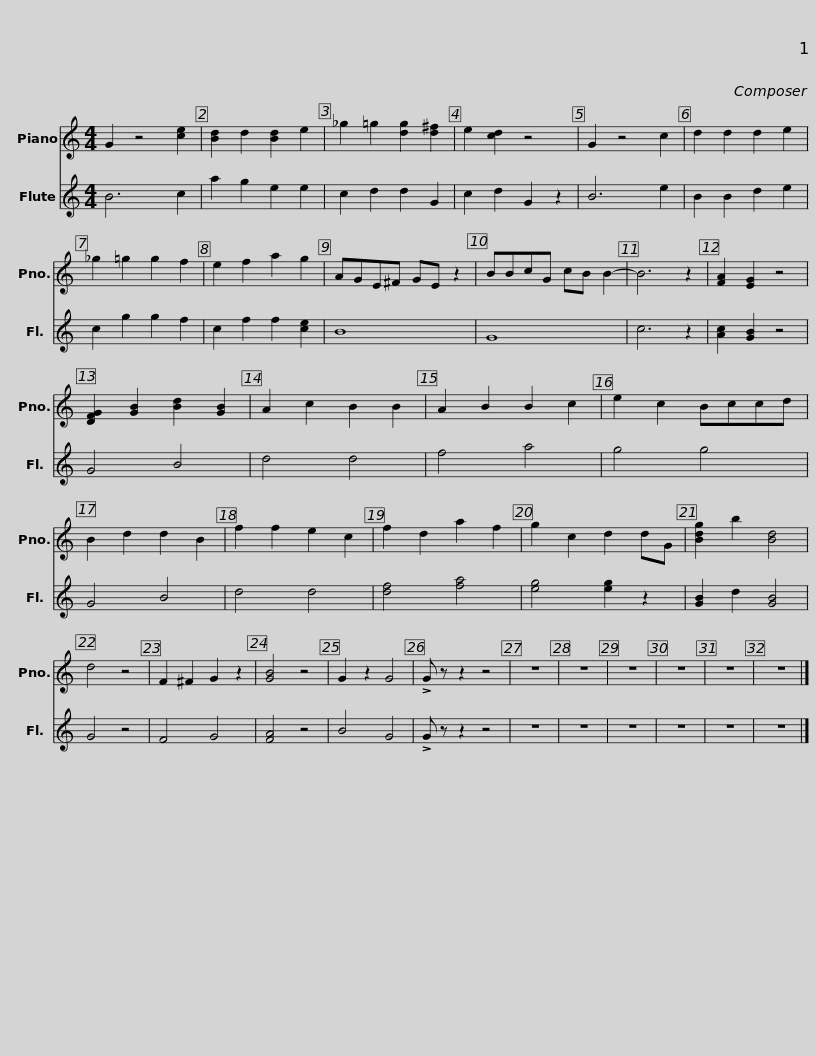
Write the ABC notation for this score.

X:1
%%score 1 2
L:1/8
M:4/4
I:linebreak $
K:C
V:1 treble
V:2 treble
V:1
 G2 z4 [ce]2 | [Bd]2 d2 [Bd]2 e2 | _g2 =g2 [dg]2 [d^f]2 | e2 [cd]2 z4 |$ G2 z4 c2 | %5
 d2 d2 d2 e2 | _g2 =g2 g2 f2 | e2 f2 a2 g2 |$ AGE^F GE z2 | BBcG cB B2- | %10
 B6 z2 | [FA]2 [EG]2 z4 |$ [DFG]2 [GB]2 [Bd]2 [GB]2 | A2 c2 B2 B2 | A2 B2 B2 c2 | %15
 e2 c2 Bccd |$ B2 d2 d2 B2 | f2 f2 e2 c2 | f2 d2 a2 f2 | g2 c2 d2 dG |$ %20
 [Bdg]2 b2 [Bd]4 | d4 z4 | F2 ^F2 G2 z2 | [GB]4 z4 |$ G2 z2 G4 | %25
 !>!G z z2 z4 | z8 | z8 |$ z8 | z8 | %30
 z8 | z8 |] %32
V:2
 B6 c2 | a2 g2 e2 e2 | c2 d2 d2 G2 | c2 d2 G2 z2 |$ B6 e2 | %5
 B2 B2 d2 e2 | c2 g2 g2 f2 | c2 f2 f2 [ce]2 |$ B8 | G8 | %10
 c6 z2 | [Ac]2 [GB]2 z4 |$ G4 B4 | d4 d4 | f4 a4 | %15
 g4 g4 |$ G4 B4 | d4 d4 | [df]4 [fa]4 | [eg]4 [eg]2 z2 |$ %20
 [GB]2 d2 [GB]4 | G4 z4 | F4 G4 | [FA]4 z4 |$ B4 G4 | %25
 !>!G z z2 z4 | z8 | z8 |$ z8 | z8 | %30
 z8 | z8 |] %32
